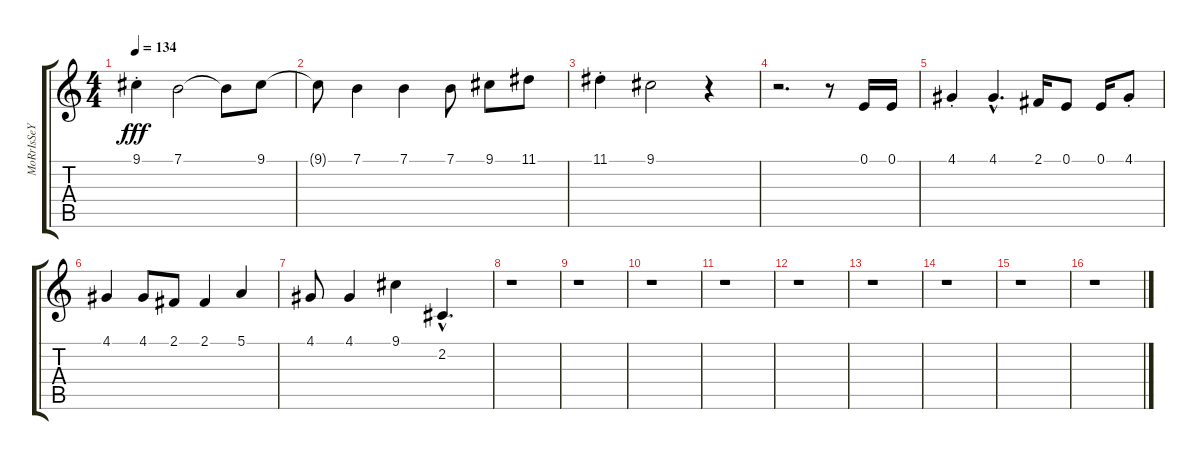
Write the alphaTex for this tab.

\track ("MoRrIsSeY" "MoRrIsSeY") {instrument voiceoohs}
\staff {score tabs}
\tuning (E4 B3 G3 D3 A2 E2) {hide}
\ts (4 4)
\tempo 134
\clef g2
\ks c
9.1{st}.4{dy fff} 7.1.2 7.1{t}.8 9.1.8 |
9.1{t}.8 7.1.4 7.1.4 7.1.8 9.1.8 11.1.8 |
11.1{st}.4 9.1.2 r.4 |
r.2{d} r.8 0.1.16 0.1.16 |
4.1{st}.4 4.1{hac}.4{d} 2.1.16 0.1.8 0.1.16 4.1{st}.8 |
4.1.4 4.1.8 2.1.8 2.1.4 5.1.4 |
4.1.8 4.1.4 9.1.4 2.2{hac}.4{d} |
r.1 |
r.1 |
r.1 |
r.1 |
r.1 |
r.1 |
r.1 |
r.1 |
r.1
